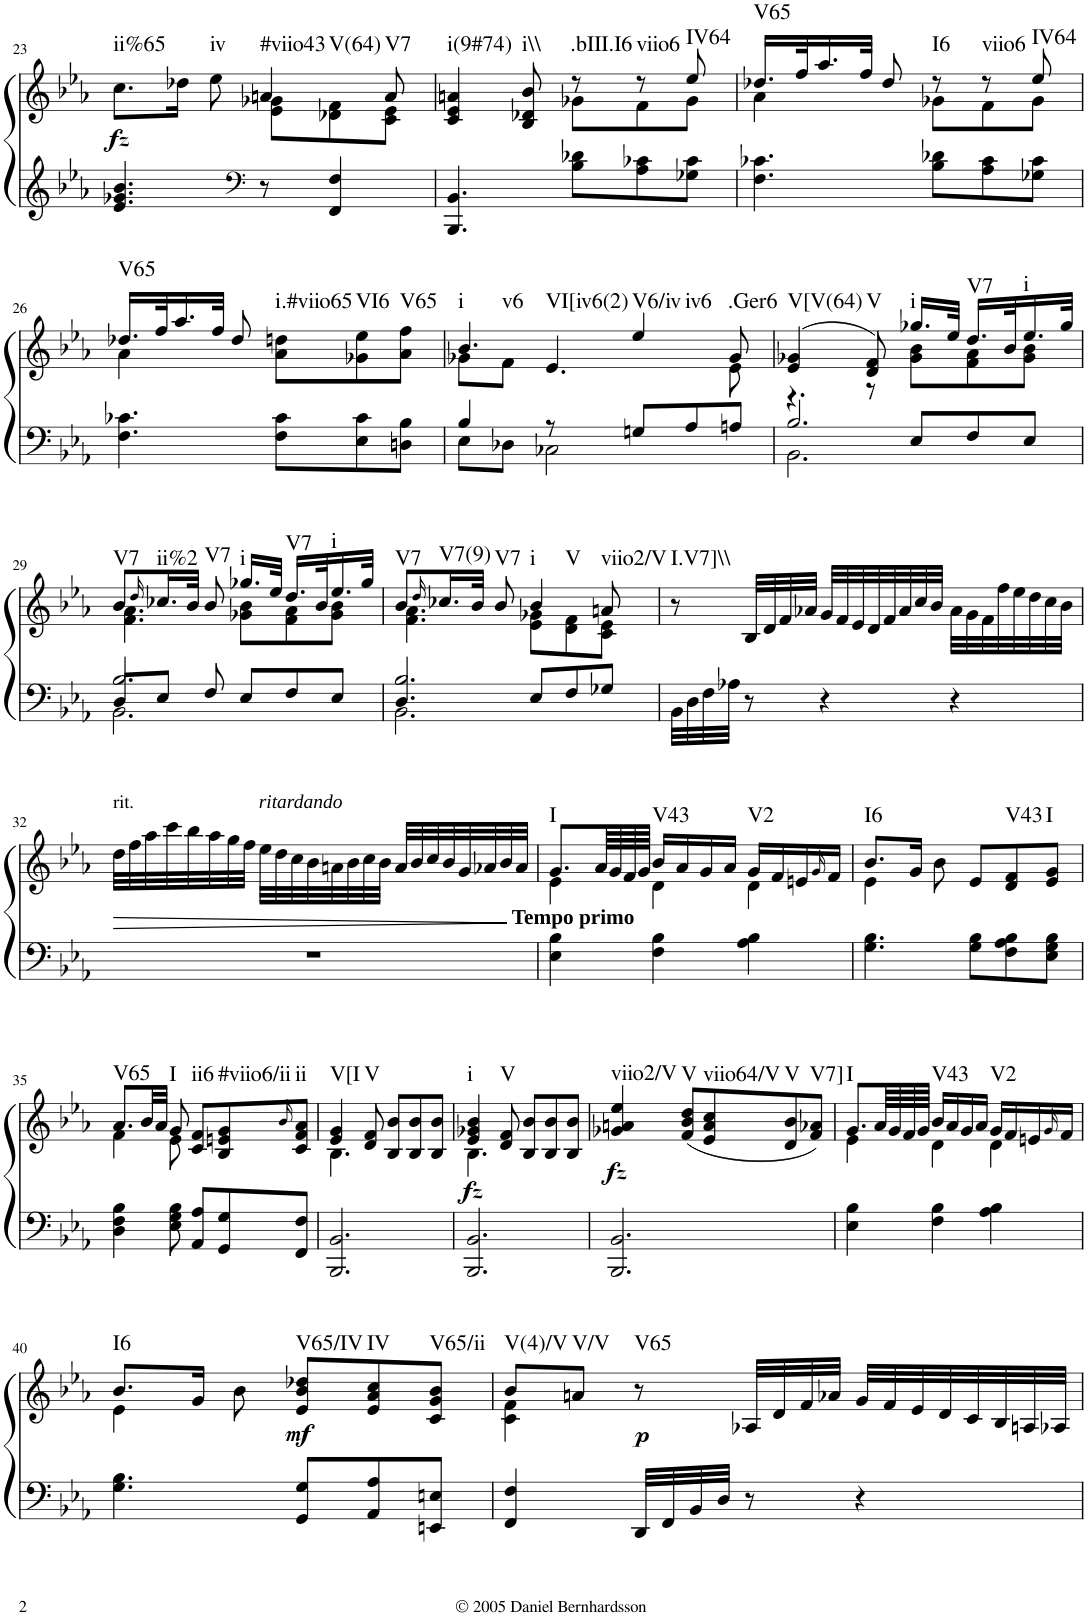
**kern	**kern	**dynam	**harte
*part1	*part1	*part1	*part1
*staff2	*staff1	*staff1/2	*
*I"Piano	*	*	*
*I'Pno.	*	*	*
!!LO:PB:g=z
*clefG2	*clefG2	*	*
*k[b-e-a-]	*k[b-e-a-]	*	*
*E-:	*E-:	*	*
*M3/4	*M3/4	*	*
=23	=23	=23	=23
*	*^	*	*
!	!	!	!LO:DY:b	!LO:H:kt=ii%65
4.e-/ 4.g-X/ 4.b-/	8.cc\L	4ryy	fz	N
.	16dd-X\Jk	.	.	.
!	!	!	!	!LO:H:kt=iv
.	8ee-\	8ryy	.	N
*clefF4	*	*	*	*
!	!	!	!	!LO:H:n=1:kt=#viio43
!	!	!	!	!LO:H:n=2:kt=V(64)
8r	4an/	8e-\ 8g-X\L	.	N N
4FF/ 4F/	.	8d-X\ 8f\	.	.
!	!	!	!	!LO:H:kt=V7
.	8a/	8c\ 8e-\J	.	N
=24	=24	=24	=24	=24
!	!	!	!	!LO:H:kt=i(9#74)
4.BBB-/ 4.BB-/	4c/ 4e-/ 4an/	4ryy	.	N
!	!	!	!	!LO:H:kt=i\\
.	8B-/ 8d-X/ 8b-/	8ryy	.	N
!	!	!	!	!LO:H:kt=.bIII.I6
8B-\ 8d-X\L	8r	8g-X\L	.	N
!	!	!	!	!LO:H:kt=viio6
8A-\ 8c-X\	8r	8f\	.	N
!	!	!	!	!LO:H:kt=IV64
8G-X\ 8c-\J	8ee-/	8g-\J	.	N
=25	=25	=25	=25	=25
!	!	!	!	!LO:H:kt=V65
4.F\ 4.c-X\	16.dd-X/LL	4a-\	.	N
.	32ff/K	.	.	.
.	16.aa-/	.	.	.
.	32ff/JJk	.	.	.
.	8dd-/	8ryy	.	.
!	!	!	!	!LO:H:kt=I6
8B-\ 8d-X\L	8r	8g-X\L	.	N
!	!	!	!	!LO:H:kt=viio6
8A-\ 8c-\	8r	8f\	.	N
!	!	!	!	!LO:H:kt=IV64
8G-X\ 8c-\J	8ee-/	8g-\J	.	N
!!LO:LB:g=z	!!
=26	=26	=26	=26	=26
!	!	!	!	!LO:H:kt=V65
4.F\ 4.c-X\	16.dd-X/LL	4a-\	.	N
.	32ff/K	.	.	.
.	16.aa-/	.	.	.
.	32ff/JJk	.	.	.
.	8dd-/	4ryy	.	.
!	!	!	!	!LO:H:kt=i.#viio65
8F\ 8c-\L	8a-\ 8ddn\L	.	.	N
!	!	!	!	!LO:H:kt=VI6
8E-\ 8c-\	8g-X\ 8ee-\	4ryy	.	N
!	!	!	!	!LO:H:kt=V65
8Dn\ 8B-\J	8a-\ 8ff\J	.	.	N
=27	=27	=27	=27	=27
*^	*	*	*	*
!	!	!	!	!	!LO:H:n=1:kt=i
!	!	!	!	!	!LO:H:n=2:kt=v6
!	!	!	!	!	!LO:H:n=3:kt=VI[iv6(2)
4B-/	8E-\L	4.b-/	8g-X\L	.	N N N
.	8D-X\J	.	8f\J	.	.
8r	2C-X\	.	4.e-/	.	.
!	!	!	!	!	!LO:H:n=1:kt=V6/iv
!	!	!	!	!	!LO:H:n=2:kt=iv6
8Gn/L	.	4ee-/	.	.	N N
8A-/	.	.	.	.	.
!	!	!	!	!	!LO:H:kt=.Ger6
8An/J	.	8g-/	8e-\	.	N
=28	=28	=28	=28	=28	=28
*	*^	*	*	*	*
!	!	!	!	!	!	!LO:H:kt=V[V(64)
4.r	2.BB-\	2.B-/	(4e-/ 4g-X/	4ryy	.	N
!	!	!	!	!	!	!LO:H:kt=V
.	.	.	8d/ 8f/)	8r	.	N
!	!	!	!	!	!	!LO:H:kt=i
8E-/L	.	.	16.gg-X/LL	8g-\ 8b-\L	.	N
.	.	.	32ee-/JJk	.	.	.
!	!	!	!	!	!	!LO:H:kt=V7
8F/	.	.	16.dd/LL	8f\ 8a-\	.	N
.	.	.	32b-/K	.	.	.
!	!	!	!	!	!	!LO:H:kt=i
8E-/J	.	.	16.ee-/	8g-\ 8b-\J	.	N
.	.	.	32gg-/JJk	.	.	.
!!LO:LB:g=z	!!
=29	=29	=29	=29	=29	=29	=29
!	!	!	!	!	!	!LO:H:kt=V7
8D/L	2.BB-\	2.B-/	8b-/L	4.f\ 4.a-\	.	N
.	.	.	16qdd/	.	.	.
!	!	!	!	!	!	!LO:H:kt=ii%2
8E-/J	.	.	16.cc-X/L	.	.	N
.	.	.	32b-/JJk	.	.	.
!	!	!	!	!	!	!LO:H:kt=V7
8F/	.	.	8b-/	.	.	N
!	!	!	!	!	!	!LO:H:kt=i
8E-/L	.	.	16.gg-X/LL	8g-X\ 8b-\L	.	N
.	.	.	32ee-/JJk	.	.	.
!	!	!	!	!	!	!LO:H:kt=V7
8F/	.	.	16.dd/LL	8f\ 8a-\	.	N
.	.	.	32b-/K	.	.	.
!	!	!	!	!	!	!LO:H:kt=i
8E-/J	.	.	16.ee-/	8g-\ 8b-\J	.	N
.	.	.	32gg-/JJk	.	.	.
=30	=30	=30	=30	=30	=30	=30
!	!	!	!	!	!	!LO:H:kt=V7
4.D/	2.BB-\	2.B-/	8b-/L	4.f\ 4.a-\	.	N
.	.	.	16qdd/	.	.	.
!	!	!	!	!	!	!LO:H:kt=V7(9)
.	.	.	16.cc-X/L	.	.	N
.	.	.	32b-/JJk	.	.	.
!	!	!	!	!	!	!LO:H:kt=V7
.	.	.	8b-/	.	.	N
!	!	!	!	!	!	!LO:H:n=1:kt=i
!	!	!	!	!	!	!LO:H:n=2:kt=V
8E-/L	.	.	4b-/	8e-\ 8g-X\L	.	N N
8F/	.	.	.	8d\ 8f\	.	.
!	!	!	!	!	!	!LO:H:kt=viio2/V
8G-X/J	.	.	8an/	8c\ 8e-\J	.	N
*v	*v	*v	*	*	*	*
=31	=31	=31	=31	=31
!	!	!	!	!LO:H:kt=I.V7]\\
*	*v	*v	*	*
32BB-\LLL	8r	.	N
32D\	.	.	.
32F\	.	.	.
32A-X\JJJ	.	.	.
8r	32B-/LLL	.	.
.	32d/	.	.
.	32f/	.	.
.	32a-X/JJJ	.	.
4r	32g/LLL	.	.
.	32f/	.	.
.	32e-/	.	.
.	32d/	.	.
.	32f/	.	.
.	32a-/	.	.
.	32cc/	.	.
.	32b-/JJJ	.	.
4r	32a-\LLL	.	.
.	32g\	.	.
.	32f\	.	.
.	32ff\	.	.
.	32ee-\	.	.
.	32dd\	.	.
.	32cc\	.	.
.	32b-\JJJ	.	.
!!LO:LB:g=z
=32	=32	=32	=32
!	!LO:TX:a:t=rit.	!	!
!	!	!LO:HP:b	!
2.r	32dd\LLL	>	.
.	32ff\	.	.
.	32aa-\	.	.
.	32ccc\	.	.
.	32bb-\	.	.
.	32aa-\	.	.
.	32gg\	.	.
.	32ff\JJJ	.	.
!	!LO:TX:a:i:t=ritardando	!	!
.	32ee-\LLL	.	.
.	32dd\	.	.
.	32cc\	.	.
.	32b-\	.	.
.	32an\	.	.
.	32b-\	.	.
.	32cc\	.	.
.	32b-\JJJ	.	.
.	32a/LLL	.	.
.	32b-/	.	.
.	32cc/	.	.
.	32b-/	.	.
.	32g/	.	.
.	32a-X/	.	.
.	32b-/	.	.
.	32a-/JJJ	]	.
=33	=33	=33	=33
*	*^	*	*
!	!LO:TX:b:B:t=Tempo primo	!	!	!LO:H:kt=I
4E-\ 4B-\	8.g/L	4e-\	.	N
.	64a-/LLL	.	.	.
.	64g/	.	.	.
.	64f/	.	.	.
.	64g/JJJJ	.	.	.
!	!	!	!	!LO:H:kt=V43
4F\ 4B-\	16b-/LL	4d\	.	N
.	16a-/	.	.	.
.	16g/	.	.	.
.	16a-/JJ	.	.	.
!	!	!	!	!LO:H:kt=V2
4A-\ 4B-\	16g/LL	4d\	.	N
.	16f/	.	.	.
.	16en/	.	.	.
.	16qg/	.	.	.
.	16f/JJ	.	.	.
=34	=34	=34	=34	=34
!	!	!	!	!LO:H:kt=I6
4.G\ 4.B-\	8.b-/L	4e-\	.	N
.	16g/Jk	.	.	.
.	8b-\	4ryy	.	.
8G\ 8B-\L	8e-/L	.	.	.
!	!	!	!	!LO:H:kt=V43
8F\ 8A-\ 8B-\	8d/ 8f/	4ryy	.	N
!	!	!	!	!LO:H:kt=I
8E-\ 8G\ 8B-\J	8e-/ 8g/J	.	.	N
!!LO:LB:g=z	!!
=35	=35	=35	=35	=35
!	!	!	!	!LO:H:kt=V65
4D\ 4F\ 4B-\	8.a-/L	4f\	.	N
.	32b-/LL	.	.	.
.	32a-/JJJ	.	.	.
!	!	!	!	!LO:H:kt=I
8E-\ 8G\ 8B-\	8g/	8e-\	.	N
!	!	!	!	!LO:H:kt=ii6
8AA-/ 8A-/L	8c/ 8f/L	8ryy	.	N
!	!	!	!	!LO:H:kt=#viio6/ii
8GG/ 8G/	8B-/ 8en/ 8g/	4ryy	.	N
.	16qb-/	.	.	.
!	!	!	!	!LO:H:kt=ii
8FF/ 8F/J	8c/ 8f/ 8a-/J	.	.	N
=36	=36	=36	=36	=36
!	!	!	!	!LO:H:kt=V[I
2.BBB-/ 2.BB-/	4e-/ 4g/	4.B-\	.	N
!	!	!	!	!LO:H:kt=V
.	8d/ 8f/	.	.	N
.	8B-/ 8b-/L	8ryy	.	.
.	8B-/ 8b-/	4ryy	.	.
.	8B-/ 8b-/J	.	.	.
=37	=37	=37	=37	=37
!	!	!	!LO:DY:b	!LO:H:kt=i
2.BBB-/ 2.BB-/	4e-/ 4g-X/ 4b-/	4.B-\	fz	N
!	!	!	!	!LO:H:kt=V
.	8d/ 8f/	.	.	N
.	8B-/ 8b-/L	8ryy	.	.
.	8B-/ 8b-/	4ryy	.	.
.	8B-/ 8b-/J	.	.	.
*	*v	*v	*	*
=38	=38	=38	=38
!	!	!LO:DY:b	!LO:H:kt=viio2/V
2.BBB-/ 2.BB-/	4g-X/ 4an/ 4ee-/	fz	N
!	!	!	!LO:H:kt=V
.	(8f/ 8b-/ 8dd/L	.	N
!	!	!	!LO:H:kt=viio64/V
.	8e-/ 8a/ 8cc/	.	N
!	!	!	!LO:H:kt=V
.	8d/ 8b-/	.	N
!	!	!	!LO:H:kt=V7]
.	8f/ 8a-X/J)	.	N
=39	=39	=39	=39
*	*^	*	*
!	!	!	!	!LO:H:kt=I
4E-\ 4B-\	8.g/L	4e-\	.	N
.	64a-/LLL	.	.	.
.	64g/	.	.	.
.	64f/	.	.	.
.	64g/JJJJ	.	.	.
!	!	!	!	!LO:H:kt=V43
4F\ 4B-\	16b-/LL	4d\	.	N
.	16a-/	.	.	.
.	16g/	.	.	.
.	16a-/JJ	.	.	.
!	!	!	!	!LO:H:kt=V2
4A-\ 4B-\	16g/LL	4d\	.	N
.	16f/	.	.	.
.	16en/	.	.	.
.	16qg/	.	.	.
.	16f/JJ	.	.	.
!!LO:LB:g=z	!!
=40	=40	=40	=40	=40
!	!	!	!	!LO:H:kt=I6
4.G\ 4.B-\	8.b-/L	4e-\	.	N
.	16g/Jk	.	.	.
.	8b-\	4ryy	.	.
!	!	!	!LO:DY:b	!LO:H:kt=V65/IV
8GG/ 8G/L	8e-/ 8b-/ 8dd-X/L	.	mf	N
!	!	!	!	!LO:H:kt=IV
8AA-/ 8A-/	8e-/ 8a-/ 8cc/	4ryy	.	N
!	!	!	!	!LO:H:kt=V65/ii
8EEn/ 8En/J	8c/ 8g/ 8b-/J	.	.	N
=41	=41	=41	=41	=41
!	!	!	!	!LO:H:kt=V(4)/V
4FF/ 4F/	8b-/L	4c\ 4f\	.	N
!	!	!	!	!LO:H:kt=V/V
.	8an/J	.	.	N
!	!	!	!LO:DY:b	!LO:H:kt=V65
32DD/LLL	8r	4ryy	p	N
32FF/	.	.	.	.
32BB-/	.	.	.	.
32D/JJJ	.	.	.	.
8r	32A-X/LLL	.	.	.
.	32d/	.	.	.
.	32f/	.	.	.
.	32a-X/JJJ	.	.	.
4r	32g/LLL	4ryy	.	.
.	32f/	.	.	.
.	32e-/	.	.	.
.	32d/	.	.	.
.	32c/	.	.	.
.	32B-/	.	.	.
.	32An/	.	.	.
.	32A-X/JJJ	.	.	.
*	*v	*v	*	*
=	=	=	=
*-	*-	*-	*-
